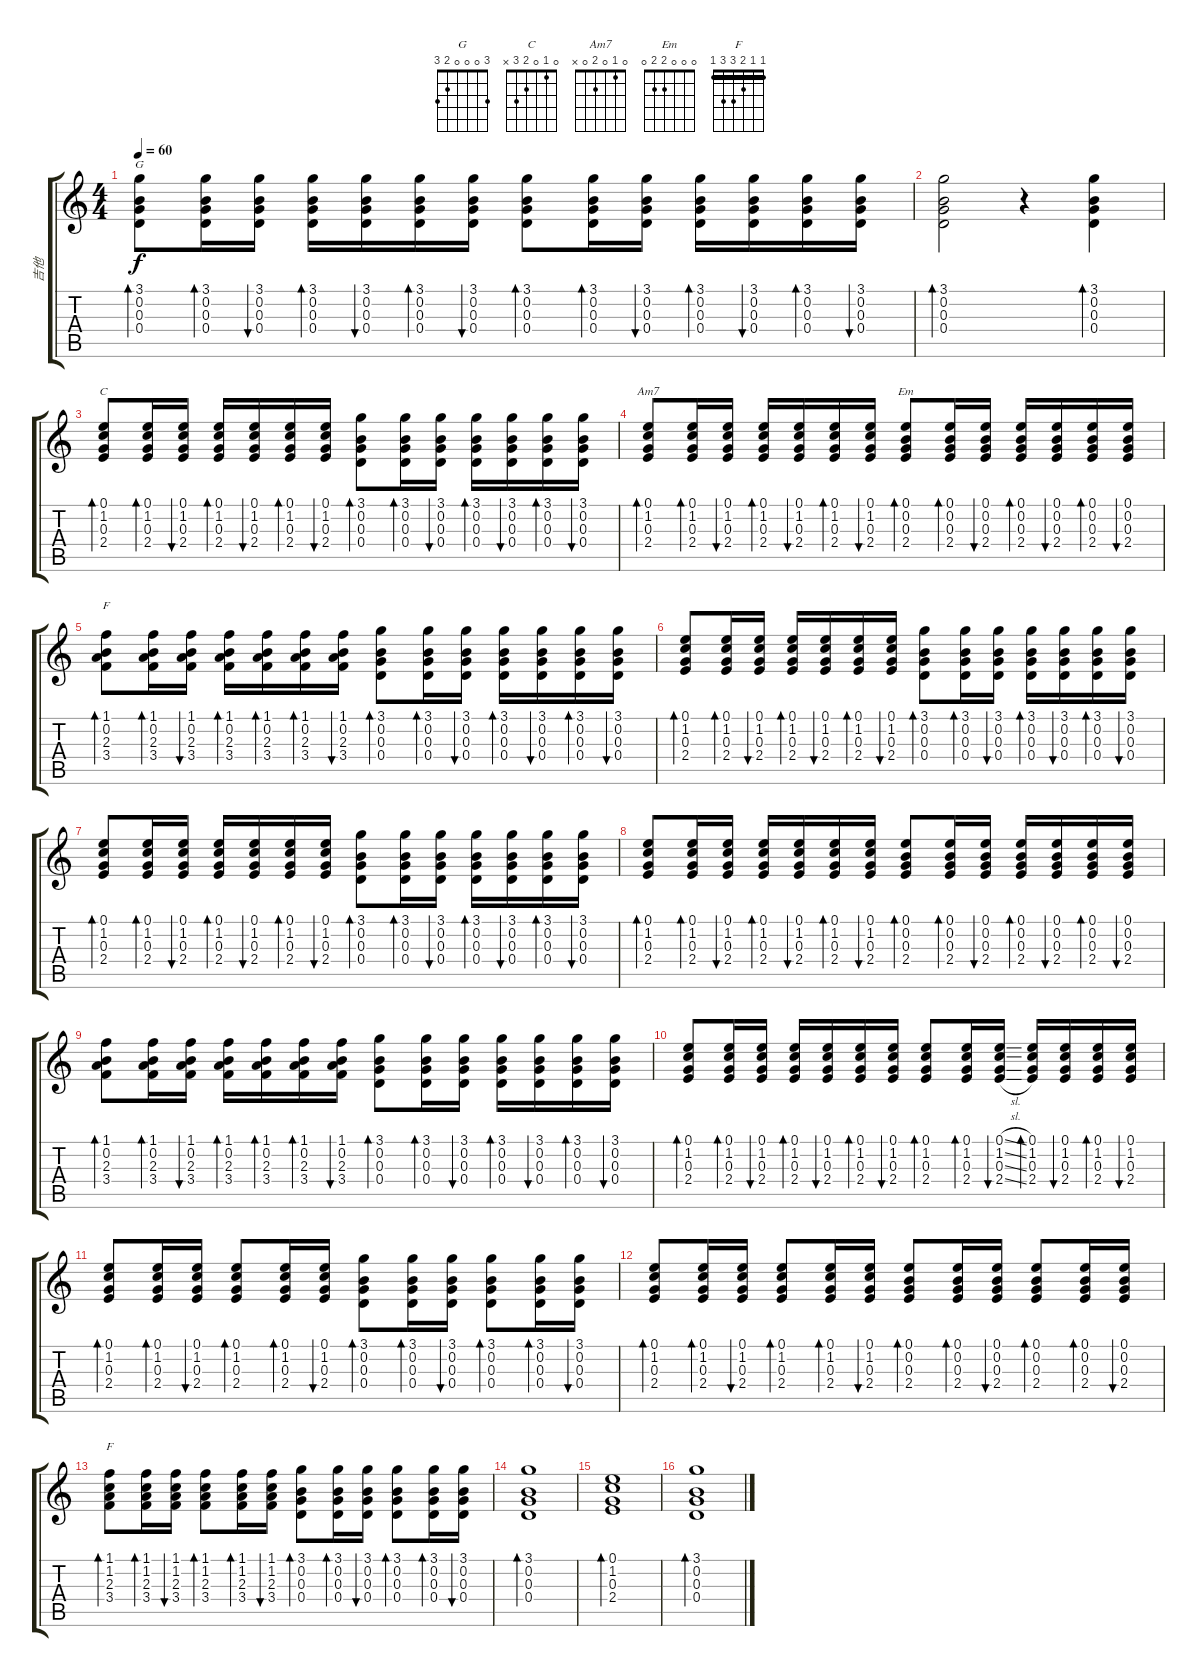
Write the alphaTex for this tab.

\track ("吉他" "吉他") {instrument electricguitarjazz}
\staff {score tabs}
\tuning (E4 B3 G3 D3 A2 E2) {hide}
\chord ("G" 3 0 0 0 2 3)
\chord ("C" 0 1 0 2 3 x)
\chord ("Am7" 0 1 0 2 0 x)
\chord ("Em" 0 0 0 2 2 0)
\chord ("F" 1 x 2 3 3 1) {barre 1}
\chord ("F" 1 1 2 3 3 1) {barre 1}
\ts (4 4)
\tempo 60
\clef g2
\ks c
(3.1 0.2 0.3 0.4).8{bd 30 ch "G" dy f} (3.1 0.2 0.3 0.4).16{bd 30} (3.1 0.2 0.3 0.4).16{bu 30} (3.1 0.2 0.3 0.4).16{bd 30} (3.1 0.2 0.3 0.4).16{bu 30} (3.1 0.2 0.3 0.4).16{bd 30} (3.1 0.2 0.3 0.4).16{bu 30} (3.1 0.2 0.3 0.4).8{bd 30} (3.1 0.2 0.3 0.4).16{bd 30} (3.1 0.2 0.3 0.4).16{bu 30} (3.1 0.2 0.3 0.4).16{bd 30} (3.1 0.2 0.3 0.4).16{bu 30} (3.1 0.2 0.3 0.4).16{bd 30} (3.1 0.2 0.3 0.4).16{bu 30} |
(3.1 0.2 0.3 0.4).2{bd 60} r.4 (3.1 0.2 0.3 0.4).4{bd 30} |
(0.1 1.2 0.3 2.4).8{bd 30 ch "C"} (0.1 1.2 0.3 2.4).16{bd 30} (0.1 1.2 0.3 2.4).16{bu 30} (0.1 1.2 0.3 2.4).16{bd 30} (0.1 1.2 0.3 2.4).16{bu 30} (0.1 1.2 0.3 2.4).16{bd 30} (0.1 1.2 0.3 2.4).16{bu 30} (3.1 0.2 0.3 0.4).8{bd 30} (3.1 0.2 0.3 0.4).16{bd 30} (3.1 0.2 0.3 0.4).16{bu 30} (3.1 0.2 0.3 0.4).16{bd 30} (3.1 0.2 0.3 0.4).16{bu 30} (3.1 0.2 0.3 0.4).16{bd 30} (3.1 0.2 0.3 0.4).16{bu 30} |
(0.1 1.2 0.3 2.4).8{bd 30 ch "Am7"} (0.1 1.2 0.3 2.4).16{bd 30} (0.1 1.2 0.3 2.4).16{bu 30} (0.1 1.2 0.3 2.4).16{bd 30} (0.1 1.2 0.3 2.4).16{bu 30} (0.1 1.2 0.3 2.4).16{bd 30} (0.1 1.2 0.3 2.4).16{bu 30} (0.1 0.2 0.3 2.4).8{bd 30 ch "Em"} (0.1 0.2 0.3 2.4).16{bd 30} (0.1 0.2 0.3 2.4).16{bu 30} (0.1 0.2 0.3 2.4).16{bd 30} (0.1 0.2 0.3 2.4).16{bu 30} (0.1 0.2 0.3 2.4).16{bd 30} (0.1 0.2 0.3 2.4).16{bu 30} |
(1.1 0.2 2.3 3.4).8{bd 30 ch "F"} (1.1 0.2 2.3 3.4).16{bd 30} (1.1 0.2 2.3 3.4).16{bu 30} (1.1 0.2 2.3 3.4).16{bd 30} (1.1 0.2 2.3 3.4).16{bd 30} (1.1 0.2 2.3 3.4).16{bd 30} (1.1 0.2 2.3 3.4).16{bu 30} (3.1 0.2 0.3 0.4).8{bd 30} (3.1 0.2 0.3 0.4).16{bd 30} (3.1 0.2 0.3 0.4).16{bu 30} (3.1 0.2 0.3 0.4).16{bd 30} (3.1 0.2 0.3 0.4).16{bu 30} (3.1 0.2 0.3 0.4).16{bd 30} (3.1 0.2 0.3 0.4).16{bu 30} |
(0.1 1.2 0.3 2.4).8{bd 30} (0.1 1.2 0.3 2.4).16{bd 30} (0.1 1.2 0.3 2.4).16{bu 30} (0.1 1.2 0.3 2.4).16{bd 30} (0.1 1.2 0.3 2.4).16{bu 30} (0.1 1.2 0.3 2.4).16{bd 30} (0.1 1.2 0.3 2.4).16{bu 30} (3.1 0.2 0.3 0.4).8{bd 30} (3.1 0.2 0.3 0.4).16{bd 30} (3.1 0.2 0.3 0.4).16{bu 30} (3.1 0.2 0.3 0.4).16{bd 30} (3.1 0.2 0.3 0.4).16{bu 30} (3.1 0.2 0.3 0.4).16{bd 30} (3.1 0.2 0.3 0.4).16{bu 30} |
(0.1 1.2 0.3 2.4).8{bd 30} (0.1 1.2 0.3 2.4).16{bd 30} (0.1 1.2 0.3 2.4).16{bu 30} (0.1 1.2 0.3 2.4).16{bd 30} (0.1 1.2 0.3 2.4).16{bu 30} (0.1 1.2 0.3 2.4).16{bd 30} (0.1 1.2 0.3 2.4).16{bu 30} (3.1 0.2 0.3 0.4).8{bd 30} (3.1 0.2 0.3 0.4).16{bd 30} (3.1 0.2 0.3 0.4).16{bu 30} (3.1 0.2 0.3 0.4).16{bd 30} (3.1 0.2 0.3 0.4).16{bu 30} (3.1 0.2 0.3 0.4).16{bd 30} (3.1 0.2 0.3 0.4).16{bu 30} |
(0.1 1.2 0.3 2.4).8{bd 30} (0.1 1.2 0.3 2.4).16{bd 30} (0.1 1.2 0.3 2.4).16{bu 30} (0.1 1.2 0.3 2.4).16{bd 30} (0.1 1.2 0.3 2.4).16{bu 30} (0.1 1.2 0.3 2.4).16{bd 30} (0.1 1.2 0.3 2.4).16{bu 30} (0.1 0.2 0.3 2.4).8{bd 30} (0.1 0.2 0.3 2.4).16{bd 30} (0.1 0.2 0.3 2.4).16{bu 30} (0.1 0.2 0.3 2.4).16{bd 30} (0.1 0.2 0.3 2.4).16{bu 30} (0.1 0.2 0.3 2.4).16{bd 30} (0.1 0.2 0.3 2.4).16{bu 30} |
(1.1 0.2 2.3 3.4).8{bd 30} (1.1 0.2 2.3 3.4).16{bd 30} (1.1 0.2 2.3 3.4).16{bu 30} (1.1 0.2 2.3 3.4).16{bd 30} (1.1 0.2 2.3 3.4).16{bd 30} (1.1 0.2 2.3 3.4).16{bd 30} (1.1 0.2 2.3 3.4).16{bu 30} (3.1 0.2 0.3 0.4).8{bd 30} (3.1 0.2 0.3 0.4).16{bd 30} (3.1 0.2 0.3 0.4).16{bu 30} (3.1 0.2 0.3 0.4).16{bd 30} (3.1 0.2 0.3 0.4).16{bu 30} (3.1 0.2 0.3 0.4).16{bd 30} (3.1 0.2 0.3 0.4).16{bu 30} |
(0.1 1.2 0.3 2.4).8{bd 30} (0.1 1.2 0.3 2.4).16{bd 30} (0.1 1.2 0.3 2.4).16{bu 30} (0.1 1.2 0.3 2.4).16{bd 30} (0.1 1.2 0.3 2.4).16{bu 30} (0.1 1.2 0.3 2.4).16{bd 30} (0.1 1.2 0.3 2.4).16{bu 30} (0.1 1.2 0.3 2.4).8{bd 30} (0.1 1.2 0.3 2.4).16{bd 30} (0.1{sl} 1.2{sl} 0.3{sl} 2.4{sl}).16{bu 30} (0.1 1.2 0.3 2.4).16{bd 30} (0.1 1.2 0.3 2.4).16{bu 30} (0.1 1.2 0.3 2.4).16{bd 30} (0.1 1.2 0.3 2.4).16{bu 30} |
(0.1 1.2 0.3 2.4).8{bd 30} (0.1 1.2 0.3 2.4).16{bd 30} (0.1 1.2 0.3 2.4).16{bu 30} (0.1 1.2 0.3 2.4).8{bd 30} (0.1 1.2 0.3 2.4).16{bd 30} (0.1 1.2 0.3 2.4).16{bu 30} (3.1 0.2 0.3 0.4).8{bd 30} (3.1 0.2 0.3 0.4).16{bd 30} (3.1 0.2 0.3 0.4).16{bu 30} (3.1 0.2 0.3 0.4).8{bd 30} (3.1 0.2 0.3 0.4).16{bd 30} (3.1 0.2 0.3 0.4).16{bu 30} |
(0.1 1.2 0.3 2.4).8{bd 30} (0.1 1.2 0.3 2.4).16{bd 30} (0.1 1.2 0.3 2.4).16{bu 30} (0.1 1.2 0.3 2.4).8{bd 30} (0.1 1.2 0.3 2.4).16{bd 30} (0.1 1.2 0.3 2.4).16{bu 30} (0.1 0.2 0.3 2.4).8{bd 30} (0.1 0.2 0.3 2.4).16{bd 30} (0.1 0.2 0.3 2.4).16{bu 30} (0.1 0.2 0.3 2.4).8{bd 30} (0.1 0.2 0.3 2.4).16{bd 30} (0.1 0.2 0.3 2.4).16{bu 30} |
(1.1 1.2 2.3 3.4).8{bd 30 ch "F"} (1.1 1.2 2.3 3.4).16{bd 30} (1.1 1.2 2.3 3.4).16{bu 30} (1.1 1.2 2.3 3.4).8{bd 30} (1.1 1.2 2.3 3.4).16{bd 30} (1.1 1.2 2.3 3.4).16{bu 30} (3.1 0.2 0.3 0.4).8{bd 30} (3.1 0.2 0.3 0.4).16{bd 30} (3.1 0.2 0.3 0.4).16{bu 30} (3.1 0.2 0.3 0.4).8{bd 30} (3.1 0.2 0.3 0.4).16{bd 30} (3.1 0.2 0.3 0.4).16{bu 30} |
(3.1 0.2 0.3 0.4).1{bd 240} |
(0.1 1.2 0.3 2.4).1{bd 240} |
(3.1 0.2 0.3 0.4).1{bd 240}
